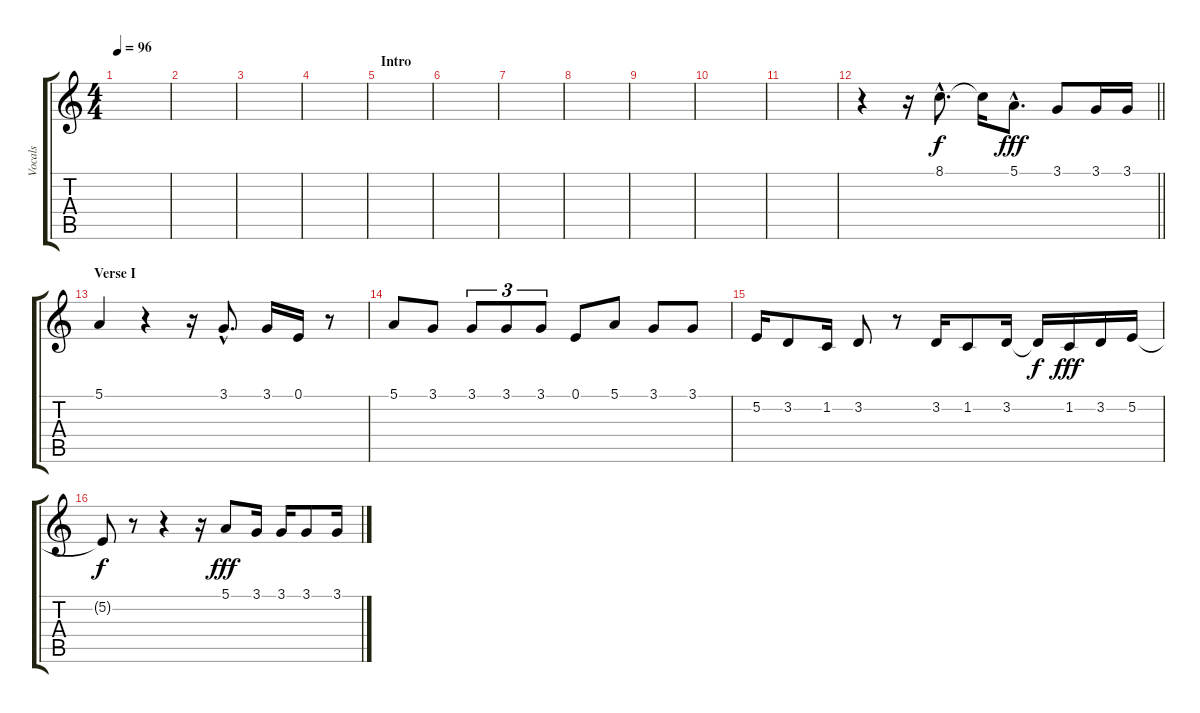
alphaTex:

\track ("Vocals" "Vocals") {instrument lead6voice}
\staff {score tabs}
\tuning (E4 B3 G3 D3 A2 E2) {hide}
\ts (4 4)
\tempo 96
\clef g2
\ks c
|
|
|
|
\section ("" "Intro")
|
|
|
|
|
|
|
\barLineRight lightlight
r.4 r.16 8.1{hac}.8{d} 8.1{t}.16{dy f} 5.1{hac}.8{d dy fff} 3.1.8 3.1.16 3.1.16 |
\section ("" "Verse I")
5.1.4 r.4 r.16 3.1{hac}.8{d} 3.1.16 0.1.16 r.8 |
5.1.8 3.1.8 3.1.8{tu (3 2)} 3.1.8{tu (3 2)} 3.1.8{tu (3 2)} 0.1.8 5.1.8 3.1.8 3.1.8 |
5.2.16 3.2.8 1.2.16 3.2.8 r.8 3.2.16 1.2.8 3.2.16 3.2{t}.16{dy f} 1.2.16{dy fff} 3.2.16 5.2.16 |
5.2{t}.8{dy f} r.8 r.4 r.16 5.1.8{dy fff} 3.1.16 3.1.16 3.1.8 3.1.16
